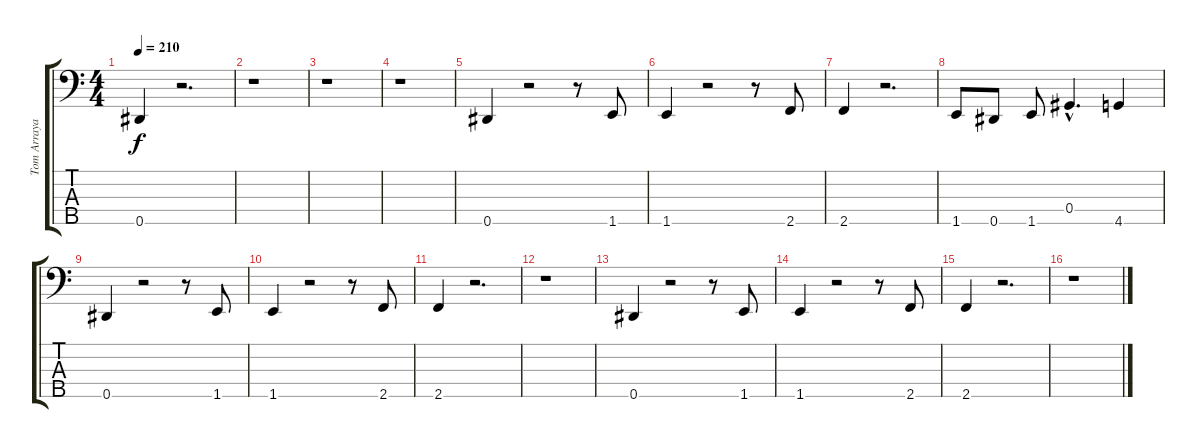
\track ("Tom Arraya" "Tom Arraya") {instrument electricbasspick}
\staff {score tabs}
\tuning (B2 Gb2 Db2 Ab1 Eb1) {hide}
\ts (4 4)
\tempo 210
\clef f4
\ks c
0.5.4{dy f instrument electricbasspick} r.2{d} |
r.1 |
r.1 |
r.1 |
0.5.4 r.2 r.8 1.5.8 |
1.5.4 r.2 r.8 2.5.8 |
2.5.4 r.2{d} |
1.5.8 0.5.8 1.5.8 0.4{hac}.4{d} 4.5.4 |
0.5.4 r.2 r.8 1.5.8 |
1.5.4 r.2 r.8 2.5.8 |
2.5.4 r.2{d} |
r.1 |
0.5.4 r.2 r.8 1.5.8 |
1.5.4 r.2 r.8 2.5.8 |
2.5.4 r.2{d} |
r.1
